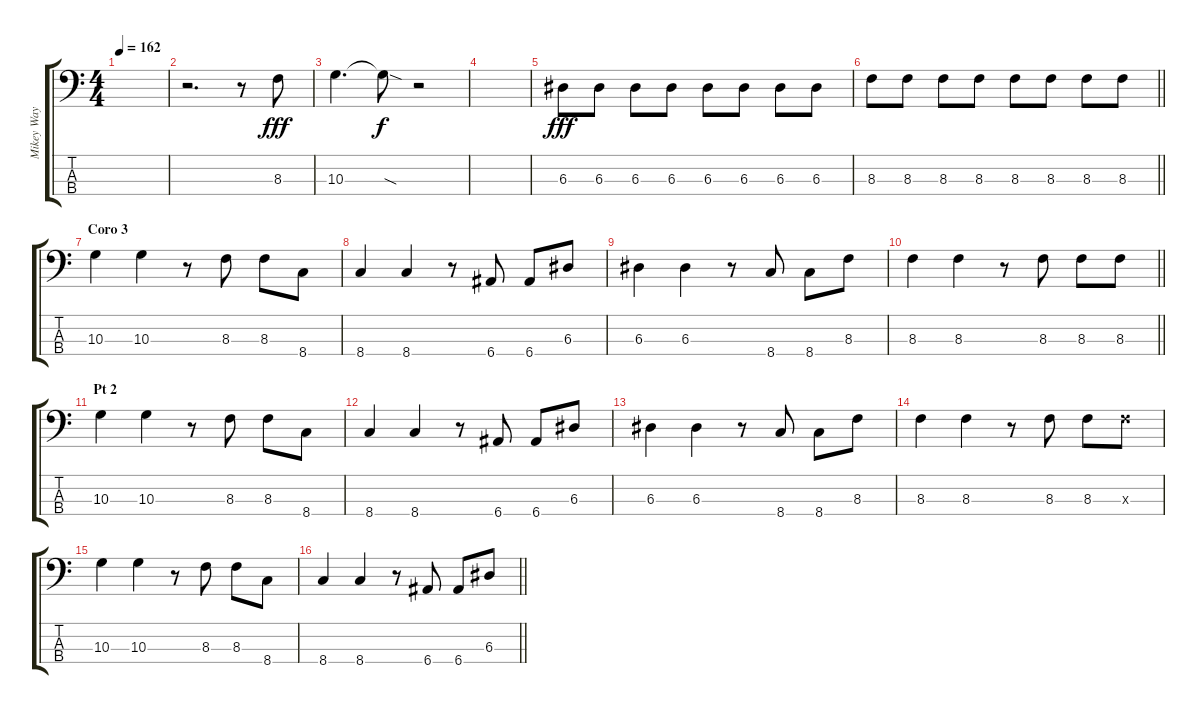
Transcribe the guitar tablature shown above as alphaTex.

\track ("Mikey Way [Bass]" "Mikey Way ") {instrument electricbasspick}
\staff {score tabs}
\tuning (G2 D2 A1 E1) {hide}
\ts (4 4)
\tempo 162
\clef f4
\ks c
|
r.2{d} r.8 8.3.8{dy fff} |
10.3.4{d} 10.3{sod t}.8{dy f} r.2 |
|
6.3.8{dy fff} 6.3.8 6.3.8 6.3.8 6.3.8 6.3.8 6.3.8 6.3.8 |
\barLineRight lightlight
8.3.8 8.3.8 8.3.8 8.3.8 8.3.8 8.3.8 8.3.8 8.3.8 |
\section ("" "Coro 3")
10.3.4 10.3.4 r.8 8.3.8 8.3.8 8.4.8 |
8.4.4 8.4.4 r.8 6.4.8 6.4.8 6.3.8 |
6.3.4 6.3.4 r.8 8.4.8 8.4.8 8.3.8 |
\barLineRight lightlight
8.3.4 8.3.4 r.8 8.3.8 8.3.8 8.3.8 |
\section ("" "Pt 2")
10.3.4 10.3.4 r.8 8.3.8 8.3.8 8.4.8 |
8.4.4 8.4.4 r.8 6.4.8 6.4.8 6.3.8 |
6.3.4 6.3.4 r.8 8.4.8 8.4.8 8.3.8 |
8.3.4 8.3.4 r.8 8.3.8 8.3.8 8.3{x}.8 |
10.3.4 10.3.4 r.8 8.3.8 8.3.8 8.4.8 |
\barLineRight lightlight
8.4.4 8.4.4 r.8 6.4.8 6.4.8 6.3.8
